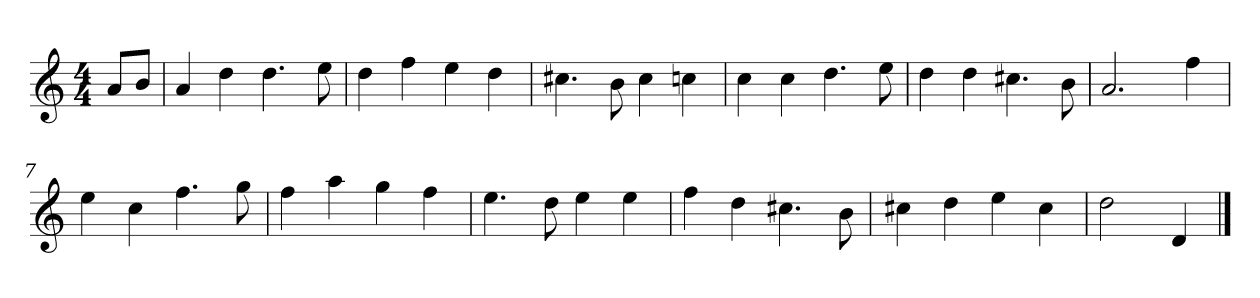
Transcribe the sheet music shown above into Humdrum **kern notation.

**kern
*part1
*staff1
*k[]
*M4/4
*MM120
=
8aL
8bJ
=1
4a
4dd
4.dd
8ee
=2
4dd
4ff
4ee
4dd
=3
4.cc#X
8b
4cc#
4ccn
=4
4cc
4cc
4.dd
8ee
=5
4dd
4dd
4.cc#X
8b
=6
2.a
4ff
=7
4ee
4cc
4.ff
8gg
=8
4ff
4aa
4gg
4ff
=9
4.ee
8dd
4ee
4ee
=10
4ff
4dd
4.cc#X
8b
=11
4cc#X
4dd
4ee
4cc#
=12
2dd
4d
==
*-
